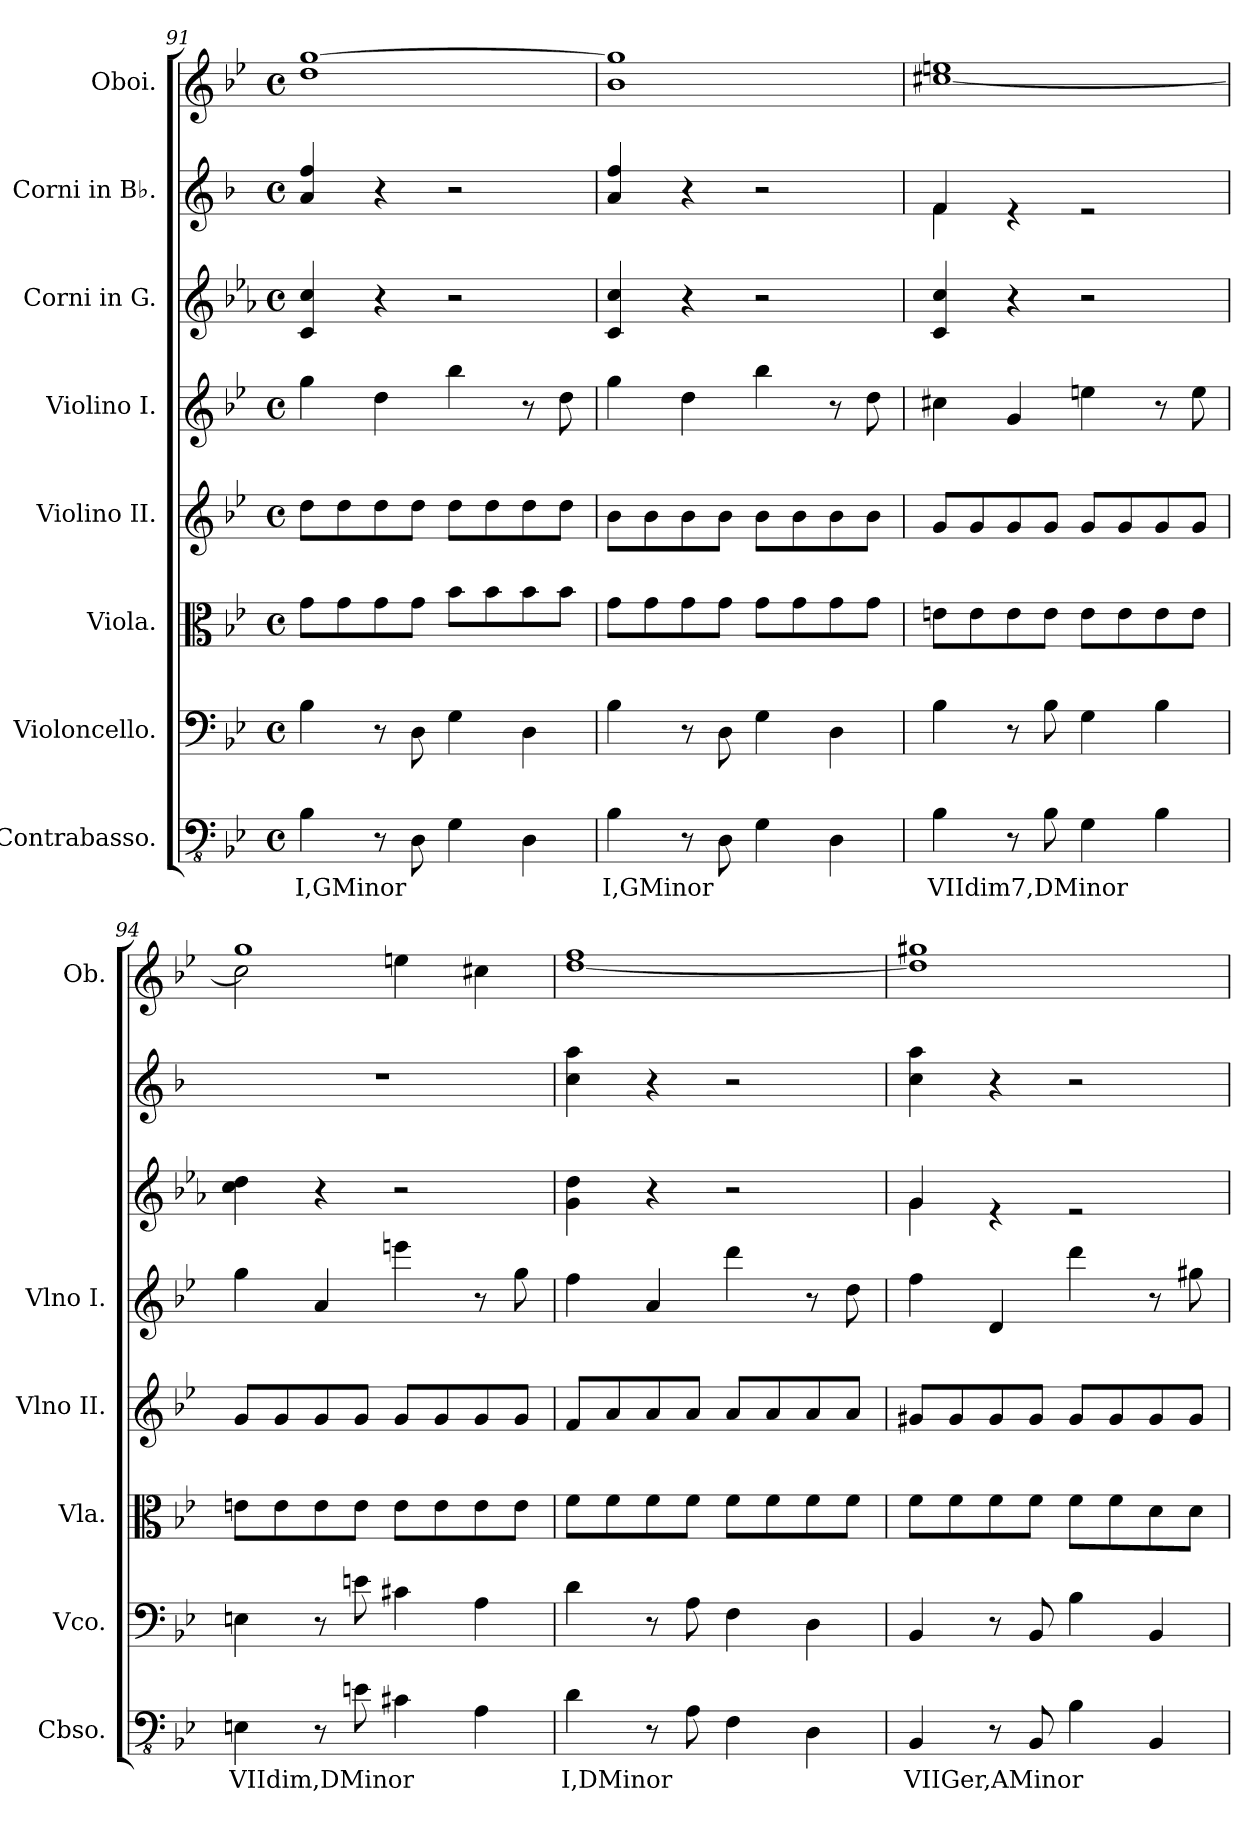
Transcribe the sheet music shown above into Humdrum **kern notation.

**kern	**text	**kern	**kern	**kern	**kern	**kern	**kern	**kern
*part8	*part8	*part7	*part6	*part5	*part4	*part3	*part2	*part1
*staff8	*staff8	*staff7	*staff6	*staff5	*staff4	*staff3	*staff2	*staff1
*I"Contrabasso.	*	*I"Violoncello.	*I"Viola.	*I"Violino II.	*I"Violino I.	*I"Corni in G.	*I"Corni in B♭.	*I"Oboi.
*I'Cbso.	*	*I'Vco.	*I'Vla.	*I'Vlno II.	*I'Vlno I.	*	*	*I'Ob.
*clefFv4	*	*clefF4	*clefC3	*clefG2	*clefG2	*clefG2	*clefG2	*clefG2
*	*	*	*	*	*	*ITrd3c5	*ITrd4c7	*
*k[b-e-]	*	*k[b-e-]	*k[b-e-]	*k[b-e-]	*k[b-e-]	*k[b-e-]	*k[b-e-]	*k[b-e-]
*M4/4	*	*M4/4	*M4/4	*M4/4	*M4/4	*M4/4	*M4/4	*M4/4
*met(c)	*	*met(c)	*met(c)	*met(c)	*met(c)	*met(c)	*met(c)	*met(c)
=91	=91	=91	=91	=91	=91	=91	=91	=91
*	*	*	*	*	*	*	*	*^
4BB-\	I,GMinor	4B-\	8g\L	8dd\L	4gg\	4G/ 4g/	4d/ 4b-/	[1gg	1dd
.	.	.	8g\	8dd\	.	.	.	.	.
8r	.	8r	8g\	8dd\	4dd\	4r	4r	.	.
8DD\	.	8D\	8g\J	8dd\J	.	.	.	.	.
4GG\	.	4G\	8b-\L	8dd\L	4bb-\	2r	2r	.	.
.	.	.	8b-\	8dd\	.	.	.	.	.
4DD\	.	4D\	8b-\	8dd\	8r	.	.	.	.
.	.	.	8b-\J	8dd\J	8dd\	.	.	.	.
=92	=92	=92	=92	=92	=92	=92	=92	=92	=92
4BB-\	I,GMinor	4B-\	8g\L	8b-\L	4gg\	4G/ 4g/	4d/ 4b-/	1gg]	1b-
.	.	.	8g\	8b-\	.	.	.	.	.
8r	.	8r	8g\	8b-\	4dd\	4r	4r	.	.
8DD\	.	8D\	8g\J	8b-\J	.	.	.	.	.
4GG\	.	4G\	8g\L	8b-\L	4bb-\	2r	2r	.	.
.	.	.	8g\	8b-\	.	.	.	.	.
4DD\	.	4D\	8g\	8b-\	8r	.	.	.	.
.	.	.	8g\J	8b-\J	8dd\	.	.	.	.
=93	=93	=93	=93	=93	=93	=93	=93	=93	=93
*	*	*	*	*	*	*	*^	*	*
4BB-\	VIIdim7,DMinor	4B-\	8en\L	8g/L	4cc#X\	4G/ 4g/	4B-/	4B-\	1een	[1cc#X
.	.	.	8e\	8g/	.	.	.	.	.	.
8r	.	8r	8e\	8g/	4g/	4r	4re	2.ryy	.	.
8BB-\	.	8B-\	8e\J	8g/J	.	.	.	.	.	.
4GG\	.	4G\	8e\L	8g/L	4een\	2r	2re	.	.	.
.	.	.	8e\	8g/	.	.	.	.	.	.
4BB-\	.	4B-\	8e\	8g/	8r	.	.	.	.	.
.	.	.	8e\J	8g/J	8ee\	.	.	.	.	.
*	*	*	*	*	*	*	*v	*v	*	*
!!LO:LB:g=z	!!
=94	=94	=94	=94	=94	=94	=94	=94	=94	=94
4EEn\	VIIdim,DMinor	4En\	8en\L	8g/L	4gg\	4g\ 4a\	1r	1gg	2cc#\]
.	.	.	8e\	8g/	.	.	.	.	.
8r	.	8r	8e\	8g/	4a/	4r	.	.	.
8En\	.	8en\	8e\J	8g/J	.	.	.	.	.
4C#X\	.	4c#X\	8e\L	8g/L	4eeen\	2r	.	.	4een\
.	.	.	8e\	8g/	.	.	.	.	.
4AA\	.	4A\	8e\	8g/	8r	.	.	.	4cc#X\
.	.	.	8e\J	8g/J	8gg\	.	.	.	.
=95	=95	=95	=95	=95	=95	=95	=95	=95	=95
4D\	I,DMinor	4d\	8f\L	8f/L	4ff\	4d\ 4a\	4f\ 4dd\	1ff	[1dd
.	.	.	8f\	8a/	.	.	.	.	.
8r	.	8r	8f\	8a/	4a/	4r	4r	.	.
8AA\	.	8A\	8f\J	8a/J	.	.	.	.	.
4FF\	.	4F\	8f\L	8a/L	4ddd\	2r	2r	.	.
.	.	.	8f\	8a/	.	.	.	.	.
4DD\	.	4D\	8f\	8a/	8r	.	.	.	.
.	.	.	8f\J	8a/J	8dd\	.	.	.	.
!!LO:PB:g=z	!!
=96	=96	=96	=96	=96	=96	=96	=96	=96	=96
*	*	*	*	*	*	*^	*	*	*
4BBB-/	VIIGer,AMinor	4BB-/	8f\L	8g#X/L	4ff\	4d/	4d\	4f\ 4dd\	1gg#X	1dd]
.	.	.	8f\	8g#/	.	.	.	.	.	.
8r	.	8r	8f\	8g#/	4d/	4re	2.ryy	4r	.	.
8BBB-/	.	8BB-/	8f\J	8g#/J	.	.	.	.	.	.
4BB-\	.	4B-\	8f\L	8g#/L	4ddd\	2re	.	2r	.	.
.	.	.	8f\	8g#/	.	.	.	.	.	.
4BBB-/	.	4BB-/	8d\	8g#/	8r	.	.	.	.	.
.	.	.	8d\J	8g#/J	8gg#X\	.	.	.	.	.
*	*	*	*	*	*	*v	*v	*	*v	*v
=	=	=	=	=	=	=	=	=
*-	*-	*-	*-	*-	*-	*-	*-	*-
